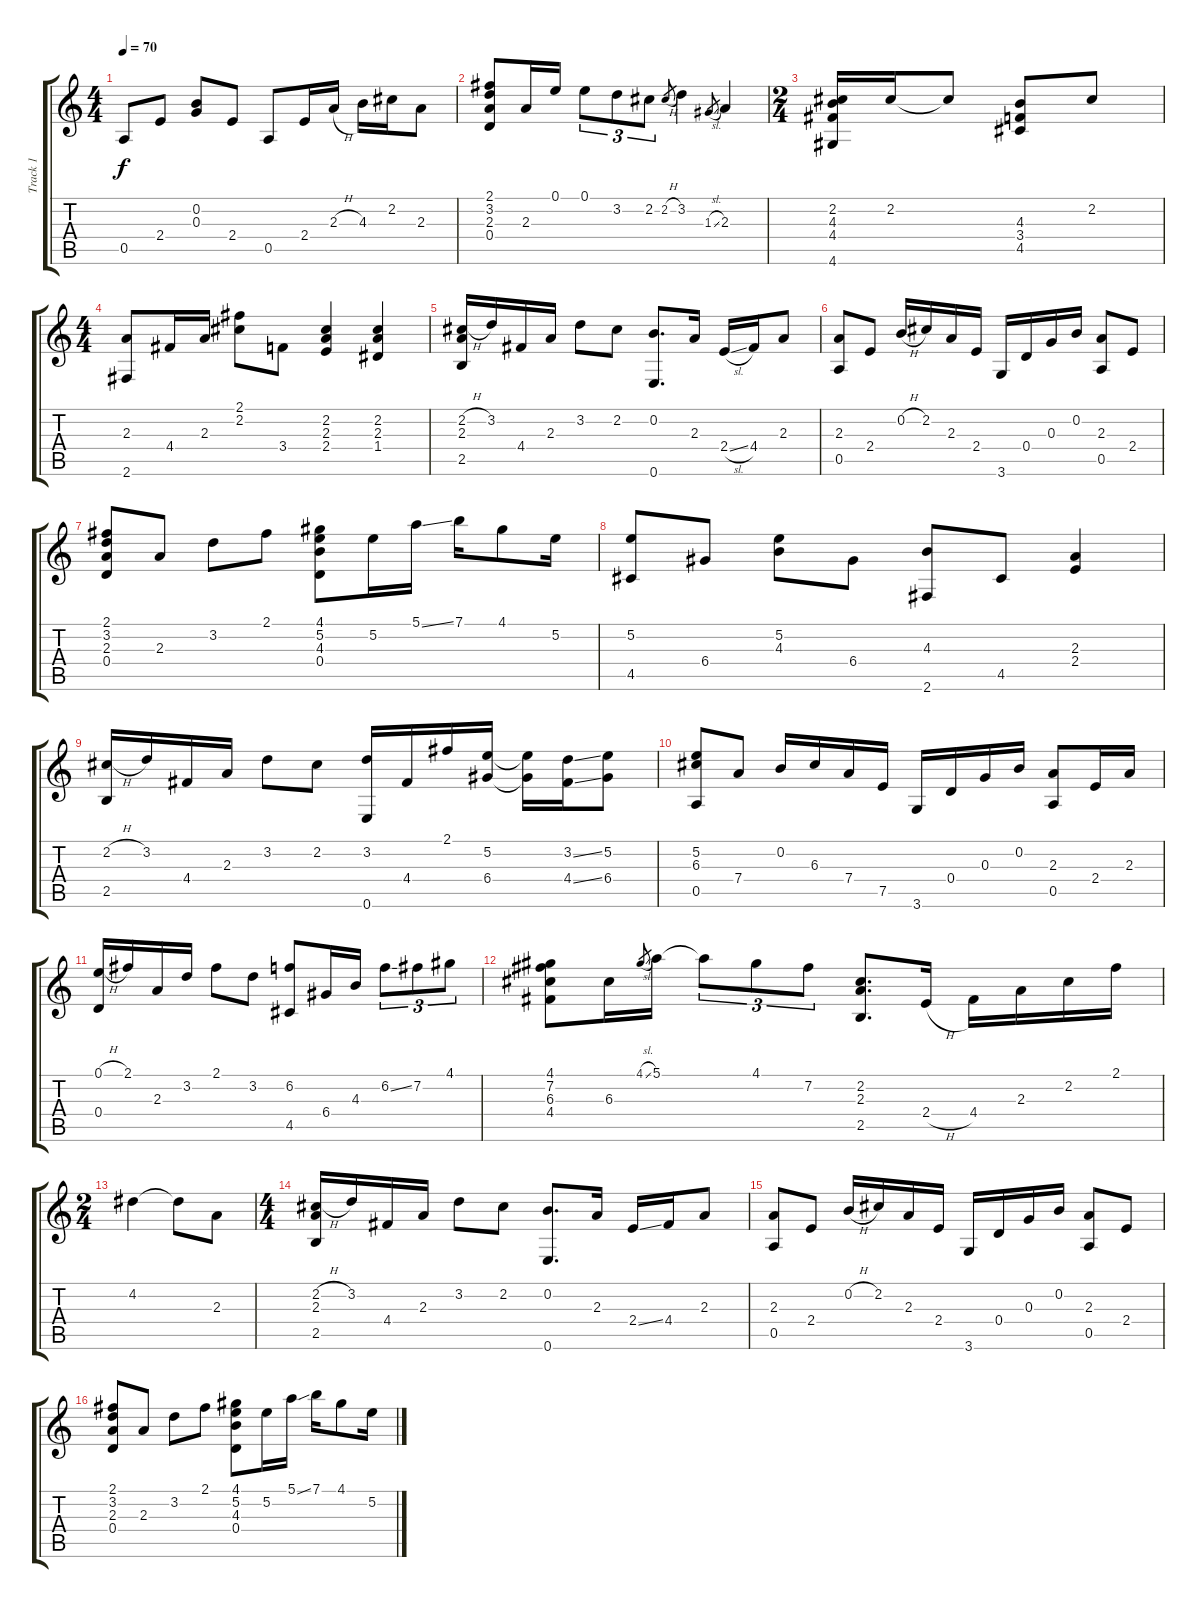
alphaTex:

\track ("Track 1" "Track 1") {instrument acousticguitarsteel}
\staff {score tabs}
\tuning (E4 B3 G3 D3 A2 E2) {hide}
\ts (4 4)
\tempo 70
\clef g2
\ks c
0.5.8{dy f} 2.4.8 (0.2 0.3).8 2.4.8 0.5.8 2.4.16 2.3{h}.16 4.3.16 2.2.16 2.3.8 |
(2.1 3.2 2.3 0.4).8 2.3.16 0.1.16 0.1.8{tu (3 2)} 3.2.8{tu (3 2)} 2.2.8{tu (3 2)} 2.2{h}.8{gr} 3.2.4 1.3{sl}.8{gr} 2.3.4 |
\ts (2 4)
(2.2 4.3 4.4 4.6).16 2.2.16 2.2{t}.8 (4.3 3.4 4.5).8 2.2.8 |
\ts (4 4)
(2.3 2.6).8 4.4.16 2.3.16 (2.1 2.2).8 3.4.8 (2.2 2.3 2.4).4 (2.2 2.3 1.4).4 |
(2.2{h} 2.3 2.5).16 3.2.16 4.4.16 2.3.16 3.2.8 2.2.8 (0.2 0.6).8{d} 2.3.16 2.4{sl}.16 4.4.16 2.3.8 |
(2.3 0.5).8 2.4.8 0.2{h}.16 2.2.16 2.3.16 2.4.16 3.6.16 0.4.16 0.3.16 0.2.16 (2.3 0.5).8 2.4.8 |
(2.1 3.2 2.3 0.4).8 2.3.8 3.2.8 2.1.8 (4.1 5.2 4.3 0.4).8 5.2.16 5.1{ss}.16 7.1.16 4.1.8 5.2.16 |
(5.2 4.5).8 6.4.8 (5.2 4.3).8 6.4.8 (4.3 2.6).8 4.5.8 (2.3 2.4).4 |
(2.2{h} 2.5).16 3.2.16 4.4.16 2.3.16 3.2.8 2.2.8 (3.2 0.6).16 4.4.16 2.1.16 (5.2 6.4).16 (5.2{t} 6.4{t}).16 (3.2{ss} 4.4{ss}).16 (5.2 6.4).8 |
(5.2 6.3 0.5).8 7.4.8 0.2.16 6.3.16 7.4.16 7.5.16 3.6.16 0.4.16 0.3.16 0.2.16 (2.3 0.5).8 2.4.16 2.3.16 |
(0.1{h} 0.4).16 2.1.16 2.3.16 3.2.16 2.1.8 3.2.8 (6.2 4.5).8 6.4.16 4.3.16 6.2{ss}.8{tu (3 2)} 7.2.8{tu (3 2)} 4.1.8{tu (3 2)} |
(4.1 7.2 6.3 4.4).8 6.3.16 4.1{sl}.8{gr} 5.1.16 5.1{t}.8{tu (3 2)} 4.1.8{tu (3 2)} 7.2.8{tu (3 2)} (2.2 2.3 2.5).8{d} 2.4{h}.16 4.4.16 2.3.16 2.2.16 2.1.16 |
\ts (2 4)
4.2.4 4.2{t}.8 2.3.8 |
\ts (4 4)
(2.2{h} 2.3 2.5).16 3.2.16 4.4.16 2.3.16 3.2.8 2.2.8 (0.2 0.6).8{d} 2.3.16 2.4{ss}.16 4.4.16 2.3.8 |
(2.3 0.5).8 2.4.8 0.2{h}.16 2.2.16 2.3.16 2.4.16 3.6.16 0.4.16 0.3.16 0.2.16 (2.3 0.5).8 2.4.8 |
(2.1 3.2 2.3 0.4).8 2.3.8 3.2.8 2.1.8 (4.1 5.2 4.3 0.4).8 5.2.16 5.1{ss}.16 7.1.16 4.1.8 5.2.16
